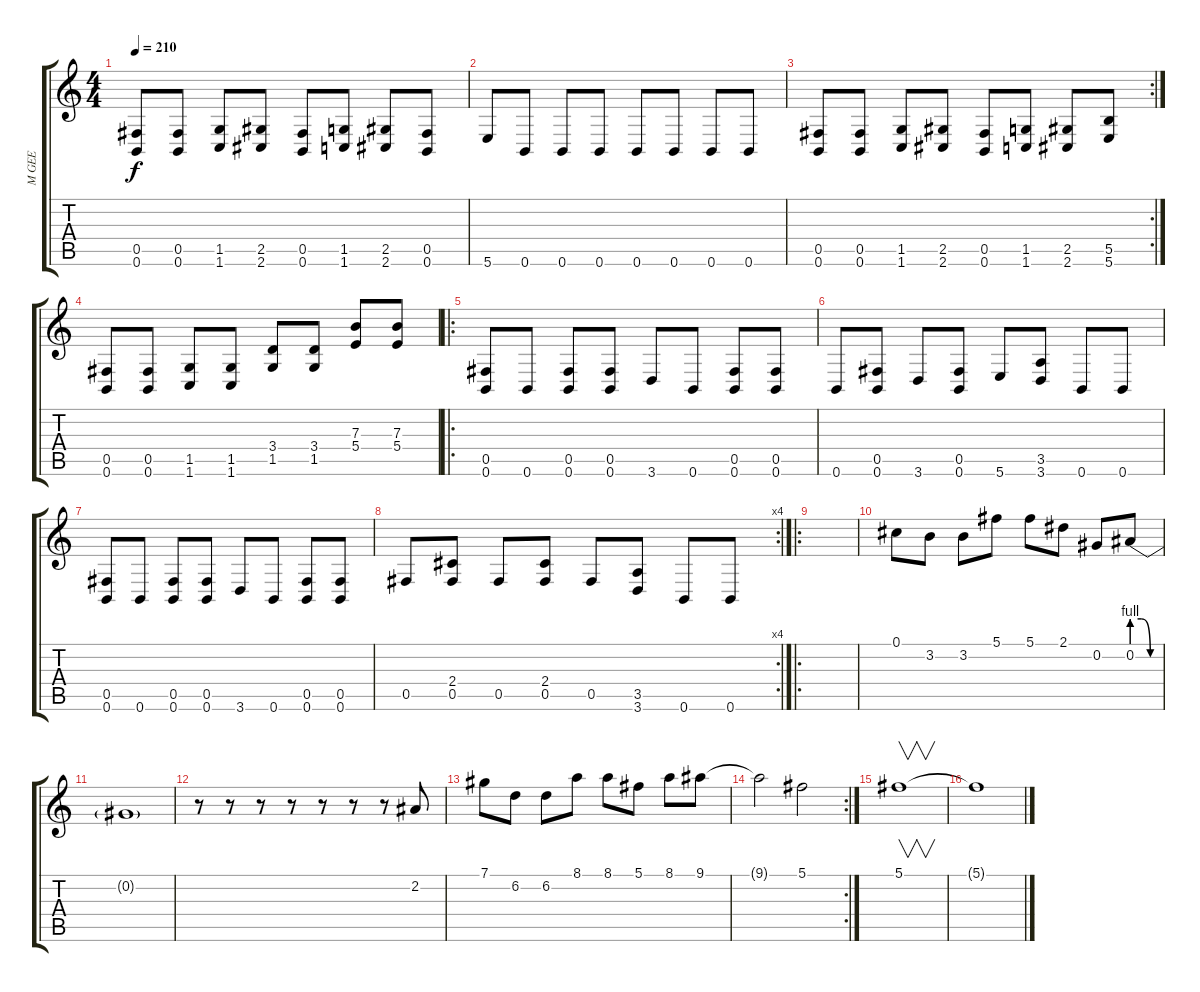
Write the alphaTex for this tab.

\track ("M GEE" "M GEE") {instrument distortionguitar}
\staff {score tabs}
\tuning (Db4 Ab3 E3 B2 Gb2 B1) {hide}
\ts (4 4)
\tempo 210
\clef g2
\ks c
(0.5 0.6).8{dy f} (0.5 0.6).8 (1.5 1.6).8 (2.5 2.6).8 (0.5 0.6).8 (1.5 1.6).8 (2.5 2.6).8 (0.5 0.6).8 |
5.6.8 0.6.8 0.6.8 0.6.8 0.6.8 0.6.8 0.6.8 0.6.8 |
\rc 2
(0.5 0.6).8 (0.5 0.6).8 (1.5 1.6).8 (2.5 2.6).8 (0.5 0.6).8 (1.5 1.6).8 (2.5 2.6).8 (5.5 5.6).8 |
(0.5 0.6).8 (0.5 0.6).8 (1.5 1.6).8 (1.5 1.6).8 (3.4 1.5).8 (3.4 1.5).8 (7.3 5.4).8 (7.3 5.4).8 |
\ro
(0.5 0.6).8 0.6.8 (0.5 0.6).8 (0.5 0.6).8 3.6.8 0.6.8 (0.5 0.6).8 (0.5 0.6).8 |
0.6.8 (0.5 0.6).8 3.6.8 (0.5 0.6).8 5.6.8 (3.5 3.6).8 0.6.8 0.6.8 |
(0.5 0.6).8 0.6.8 (0.5 0.6).8 (0.5 0.6).8 3.6.8 0.6.8 (0.5 0.6).8 (0.5 0.6).8 |
\rc 4
0.5.8 (2.4 0.5).8 0.5.8 (2.4 0.5).8 0.5.8 (3.5 3.6).8 0.6.8 0.6.8 |
\ro
|
0.1.8 3.2.8 3.2.8 5.1.8 5.1.8 2.1.8 0.2.8 0.2{be (custom 0 4 20 4 40 0 60 0)}.8 |
0.2{t}.1 |
r.8 r.8 r.8 r.8 r.8 r.8 r.8 2.2.8 |
7.1.8 6.2.8 6.2.8 8.1.8 8.1.8 5.1.8 8.1.8 9.1.8 |
\rc 2
9.1{t}.2 5.1.2 |
5.1.1{v} |
5.1{t}.1
